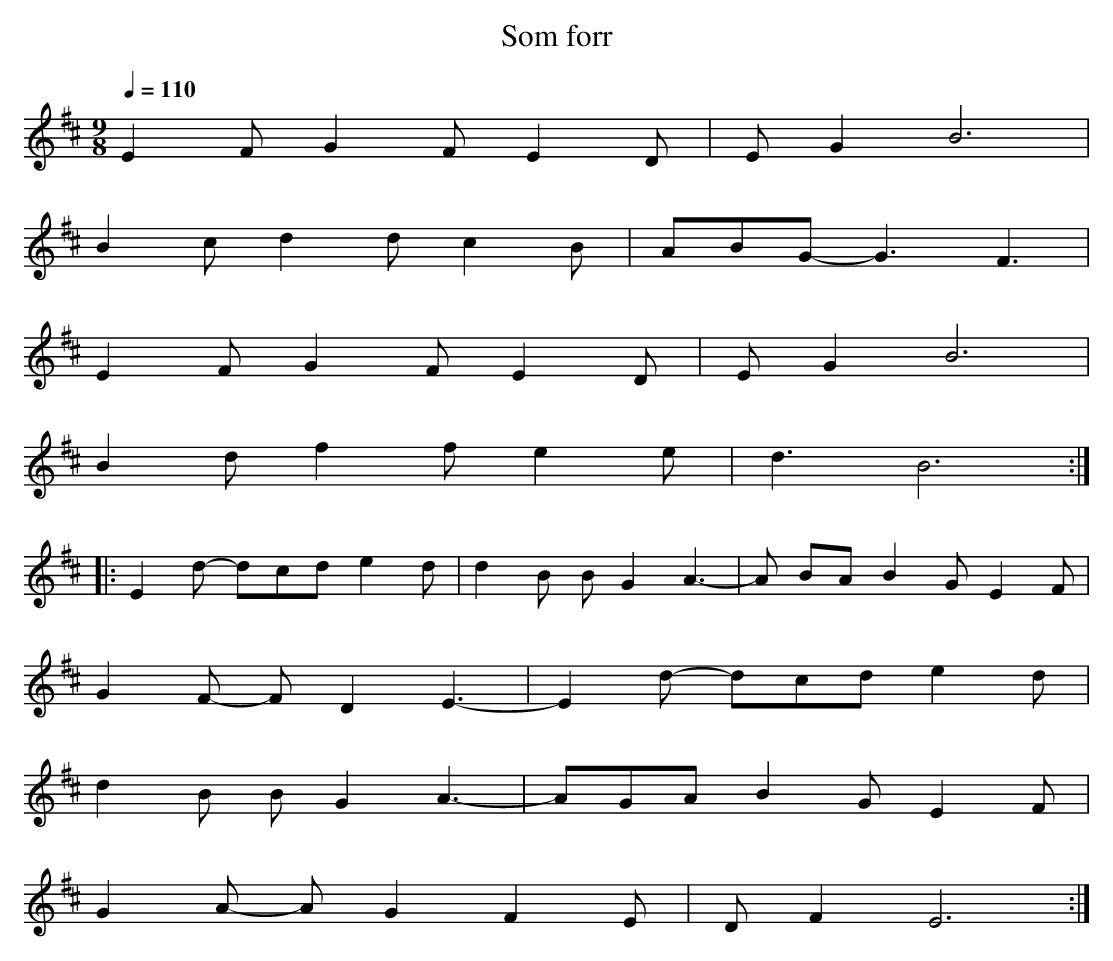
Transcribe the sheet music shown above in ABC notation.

X:1
T: Som forr
M:9/8
L:1/8
K:D
C: Pers Erik Olsson
Q: 1/4=110
E2 F G2 F E2 D | E G2 B6 |
B2 c d2 d c2 B | ABG- G3 F3 |
E2 F G2 F E2 D | E G2 B6 |
B2 d f2 f e2 e | d3 B6 :|:
E2 d- dcd e2 d | d2 B B G2 A3- | A BA B2 G E2 F |
G2 F- F D2 E3- | E2 d- dcd e2 d |
d2 B B G2 A3- | AGA B2 G E2 F |
G2 A- A G2 F2 E | D F2 E6 :|
